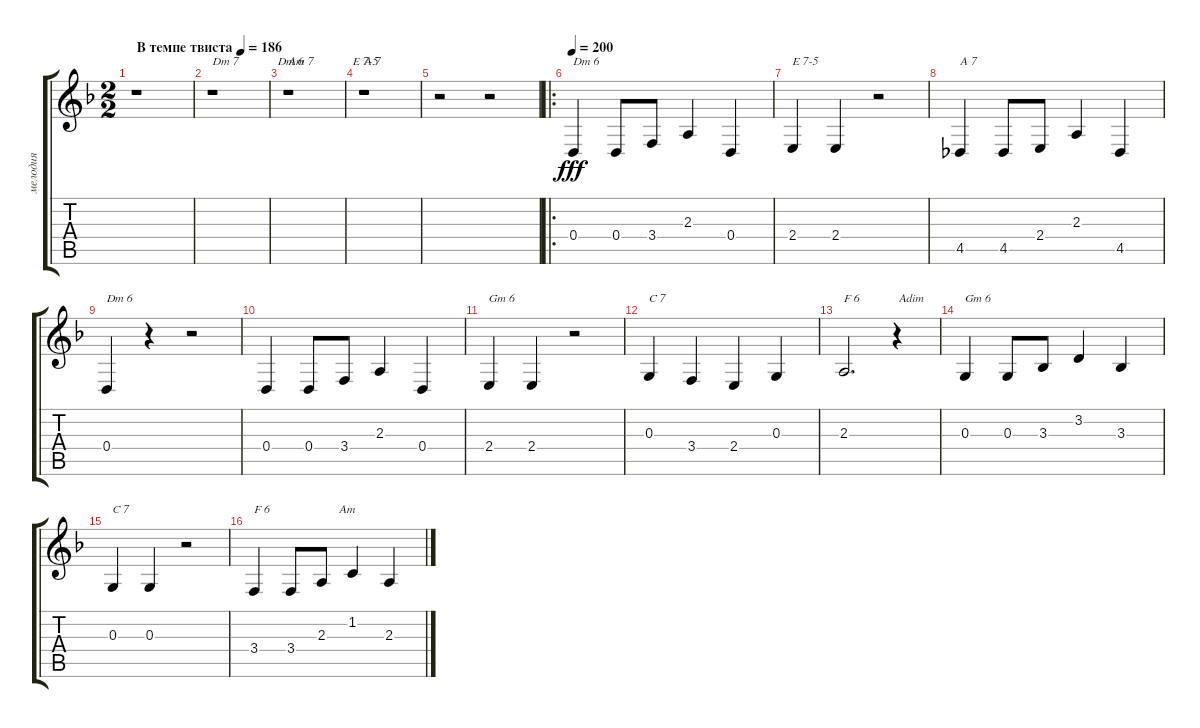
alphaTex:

\track ("мелодия" "мелодия") {instrument accordion}
\staff {score tabs}
\tuning (E4 B3 G3 D3 A2 E2) {hide}
\ts (2 2)
\tempo (186 "В темпе твиста")
\clef g2
\ks dminor
r.1{dy fff instrument accordion} |
r.1{txt "Dm 7             Dm 6"} |
r.1{txt "Am 7             E 7-5"} |
r.1{txt "A 7"} |
r.2 r.2 |
\ro
\tempo 200
0.4.4{txt "Dm 6"} 0.4.8 3.4.8 2.3.4 0.4.4 |
2.4.4{txt "E 7-5"} 2.4.4 r.2 |
4.5.4{txt "A 7"} 4.5.8 2.4.8 2.3.4 4.5.4 |
0.4.4{txt "Dm 6"} r.4 r.2 |
0.4.4 0.4.8 3.4.8 2.3.4 0.4.4 |
2.4.4{txt "Gm 6"} 2.4.4 r.2 |
0.3.4{txt "C 7"} 3.4.4 2.4.4 0.3.4 |
2.3.2{d txt "F 6             Adim"} r.4 |
0.3.4{txt "Gm 6"} 0.3.8 3.3.8 3.2.4 3.3.4 |
0.3.4{txt "C 7"} 0.3.4 r.2 |
3.4.4{txt "F 6                       Am"} 3.4.8 2.3.8 1.2.4 2.3.4
